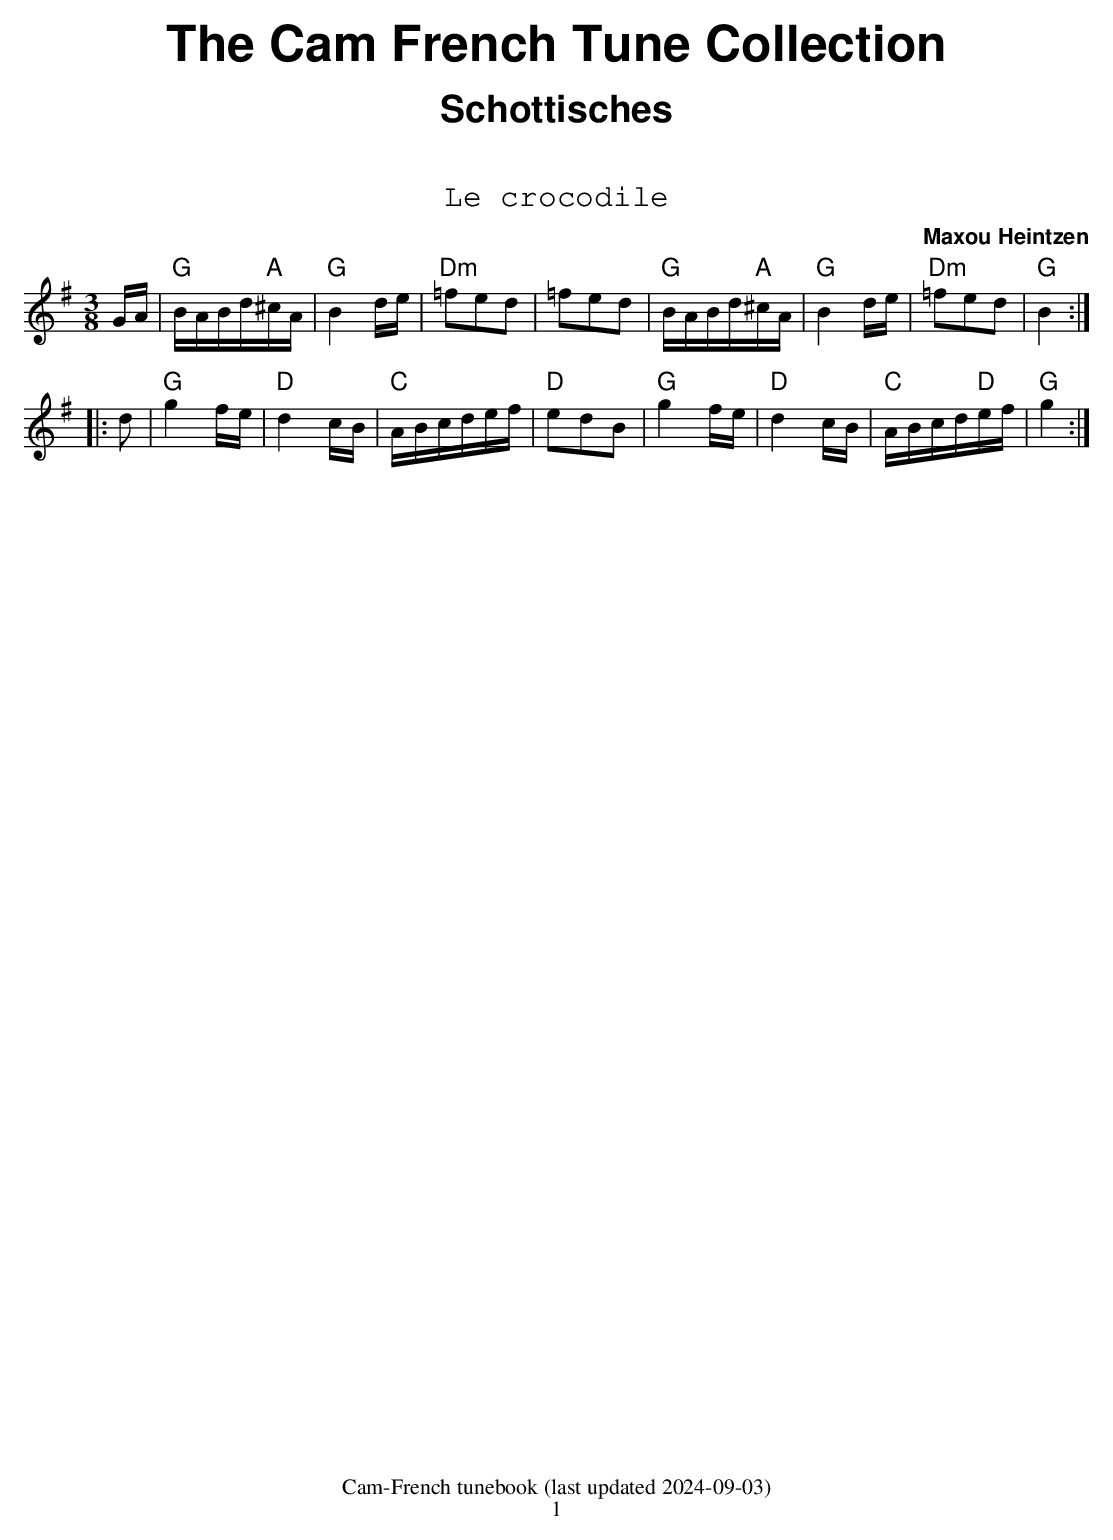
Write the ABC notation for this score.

X:1
T:Le crocodile
C:Maxou Heintzen
M:3/8
L:1/16
K:G
GA |\
"G"BABd"A"^cA | "G"B4de | "Dm"=f2e2d2 | =f2e2d2 | \
"G"BABd"A"^cA | "G"B4de | "Dm"=f2e2d2 | "G"B4 :|
|: d2 |\
"G"g4fe | "D"d4cB | "C"ABcdef | "D"e2d2B2 | \
"G"g4fe |"D" d4cB | "C"ABcd"D"ef | "G"g4 :|
